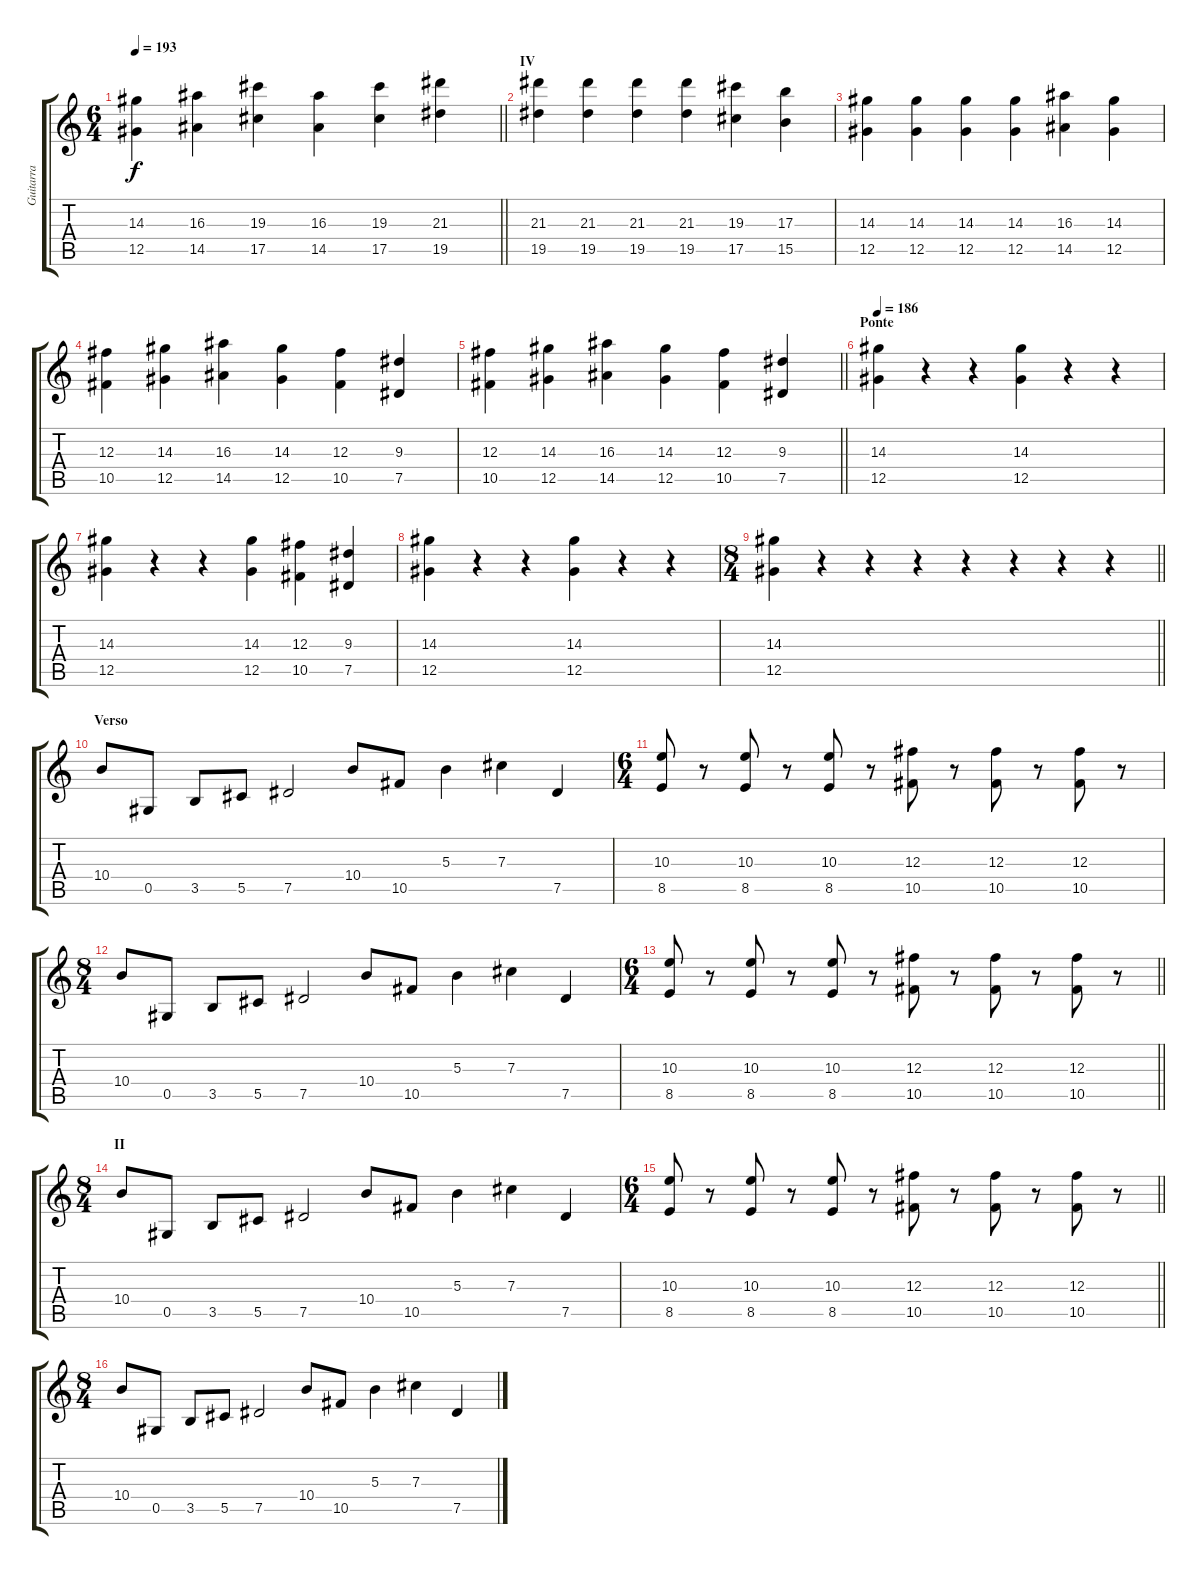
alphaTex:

\track ("Guitarra" "Guitarra") {instrument distortionguitar}
\staff {score tabs}
\tuning (Eb4 Bb3 Gb3 Db3 Ab2 Db2) {hide}
\ts (6 4)
\tempo 193
\clef g2
\barLineRight lightlight
\ks c
(14.3 12.5).4{dy f} (16.3 14.5).4 (19.3 17.5).4 (16.3 14.5).4 (19.3 17.5).4 (21.3 19.5).4 |
\section ("" "IV")
(21.3 19.5).4 (21.3 19.5).4 (21.3 19.5).4 (21.3 19.5).4 (19.3 17.5).4 (17.3 15.5).4 |
(14.3 12.5).4 (14.3 12.5).4 (14.3 12.5).4 (14.3 12.5).4 (16.3 14.5).4 (14.3 12.5).4 |
(12.3 10.5).4 (14.3 12.5).4 (16.3 14.5).4 (14.3 12.5).4 (12.3 10.5).4 (9.3 7.5).4 |
\barLineRight lightlight
(12.3 10.5).4 (14.3 12.5).4 (16.3 14.5).4 (14.3 12.5).4 (12.3 10.5).4 (9.3 7.5).4 |
\section ("" "Ponte")
\tempo 186
(14.3 12.5).4 r.4 r.4 (14.3 12.5).4 r.4 r.4 |
(14.3 12.5).4 r.4 r.4 (14.3 12.5).4 (12.3 10.5).4 (9.3 7.5).4 |
(14.3 12.5).4 r.4 r.4 (14.3 12.5).4 r.4 r.4 |
\ts (8 4)
\barLineRight lightlight
(14.3 12.5).4 r.4 r.4 r.4 r.4 r.4 r.4 r.4 |
\section ("" "Verso")
10.4.8 0.5.8 3.5.8 5.5.8 7.5.2 10.4.8 10.5.8 5.3.4 7.3.4 7.5.4 |
\ts (6 4)
(10.3 8.5).8 r.8 (10.3 8.5).8 r.8 (10.3 8.5).8 r.8 (12.3 10.5).8 r.8 (12.3 10.5).8 r.8 (12.3 10.5).8 r.8 |
\ts (8 4)
10.4.8 0.5.8 3.5.8 5.5.8 7.5.2 10.4.8 10.5.8 5.3.4 7.3.4 7.5.4 |
\ts (6 4)
\barLineRight lightlight
(10.3 8.5).8 r.8 (10.3 8.5).8 r.8 (10.3 8.5).8 r.8 (12.3 10.5).8 r.8 (12.3 10.5).8 r.8 (12.3 10.5).8 r.8 |
\ts (8 4)
\section ("" "II")
10.4.8 0.5.8 3.5.8 5.5.8 7.5.2 10.4.8 10.5.8 5.3.4 7.3.4 7.5.4 |
\ts (6 4)
\barLineRight lightlight
(10.3 8.5).8 r.8 (10.3 8.5).8 r.8 (10.3 8.5).8 r.8 (12.3 10.5).8 r.8 (12.3 10.5).8 r.8 (12.3 10.5).8 r.8 |
\ts (8 4)
10.4.8 0.5.8 3.5.8 5.5.8 7.5.2 10.4.8 10.5.8 5.3.4 7.3.4 7.5.4
